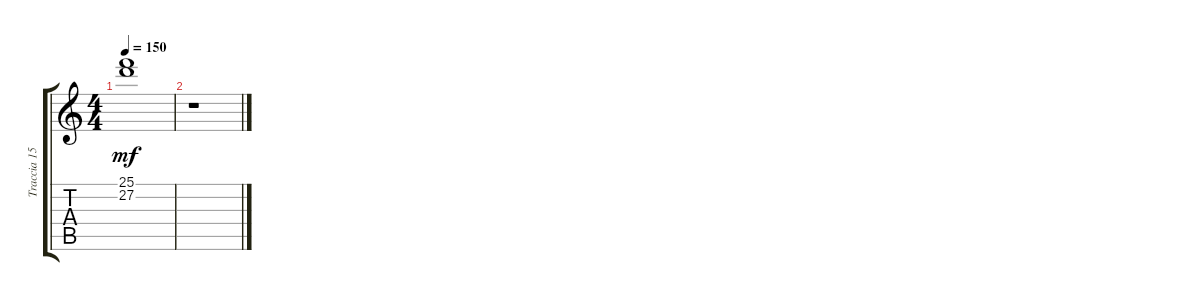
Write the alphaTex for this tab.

\track ("Traccia 15" "Traccia 15") {instrument rockorgan}
\staff {score tabs}
\tuning (E4 B3 G3 D3 A2 E2) {hide}
\ts (4 4)
\tempo 150
\clef g2
\ks c
(25.1 27.2).1{dy mf} |
r.1
